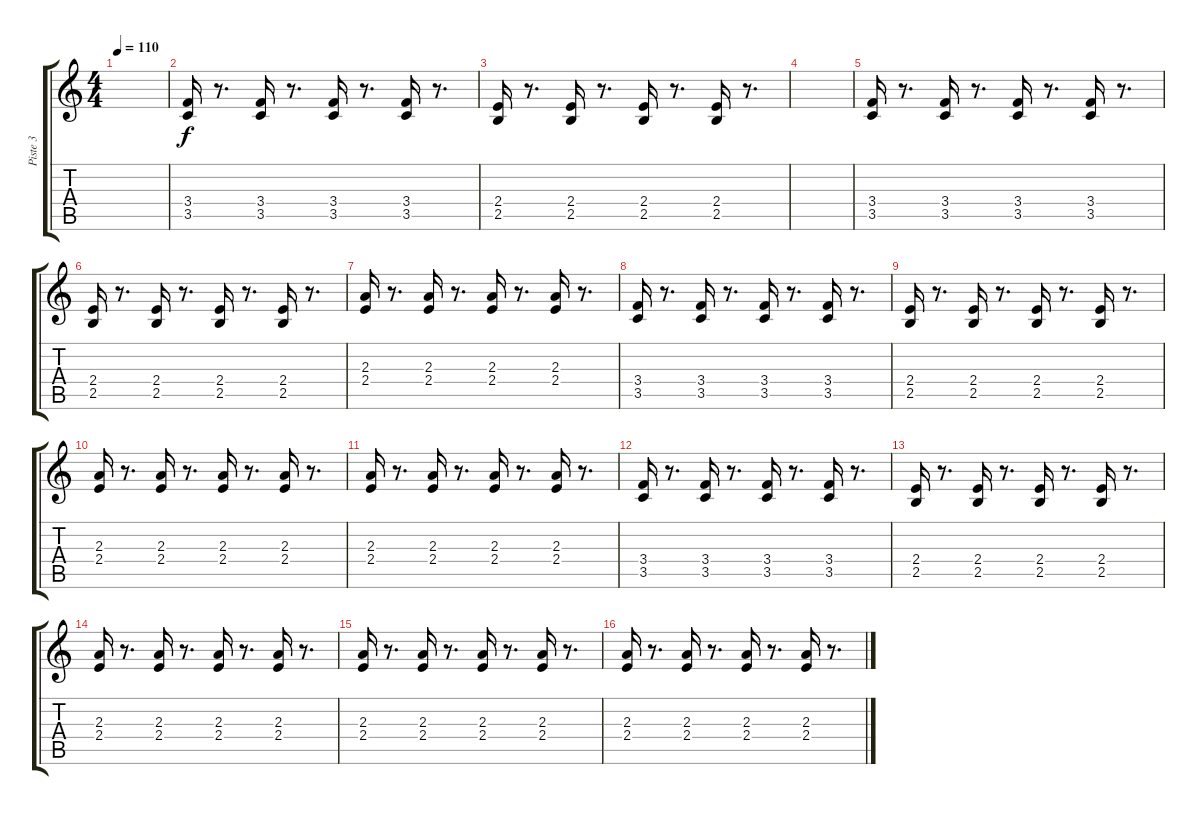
\track ("Piste 3" "Piste 3") {instrument acousticguitarsteel}
\staff {score tabs}
\tuning (E4 B3 G3 D3 A2 E2) {hide}
\ts (4 4)
\tempo 110
\clef g2
\ks c
|
(3.4 3.5).16 r.8{d} (3.4 3.5).16 r.8{d} (3.4 3.5).16 r.8{d} (3.4 3.5).16 r.8{d} |
(2.4 2.5).16 r.8{d} (2.4 2.5).16 r.8{d} (2.4 2.5).16 r.8{d} (2.4 2.5).16 r.8{d} |
|
(3.4 3.5).16 r.8{d} (3.4 3.5).16 r.8{d} (3.4 3.5).16 r.8{d} (3.4 3.5).16 r.8{d} |
(2.4 2.5).16 r.8{d} (2.4 2.5).16 r.8{d} (2.4 2.5).16 r.8{d} (2.4 2.5).16 r.8{d} |
(2.3 2.4).16 r.8{d} (2.3 2.4).16 r.8{d} (2.3 2.4).16 r.8{d} (2.3 2.4).16 r.8{d} |
(3.4 3.5).16 r.8{d} (3.4 3.5).16 r.8{d} (3.4 3.5).16 r.8{d} (3.4 3.5).16 r.8{d} |
(2.4 2.5).16 r.8{d} (2.4 2.5).16 r.8{d} (2.4 2.5).16 r.8{d} (2.4 2.5).16 r.8{d} |
(2.3 2.4).16 r.8{d} (2.3 2.4).16 r.8{d} (2.3 2.4).16 r.8{d} (2.3 2.4).16 r.8{d} |
(2.3 2.4).16 r.8{d} (2.3 2.4).16 r.8{d} (2.3 2.4).16 r.8{d} (2.3 2.4).16 r.8{d} |
(3.4 3.5).16 r.8{d} (3.4 3.5).16 r.8{d} (3.4 3.5).16 r.8{d} (3.4 3.5).16 r.8{d} |
(2.4 2.5).16 r.8{d} (2.4 2.5).16 r.8{d} (2.4 2.5).16 r.8{d} (2.4 2.5).16 r.8{d} |
(2.3 2.4).16 r.8{d} (2.3 2.4).16 r.8{d} (2.3 2.4).16 r.8{d} (2.3 2.4).16 r.8{d} |
(2.3 2.4).16 r.8{d} (2.3 2.4).16 r.8{d} (2.3 2.4).16 r.8{d} (2.3 2.4).16 r.8{d} |
(2.3 2.4).16 r.8{d} (2.3 2.4).16 r.8{d} (2.3 2.4).16 r.8{d} (2.3 2.4).16 r.8{d}
